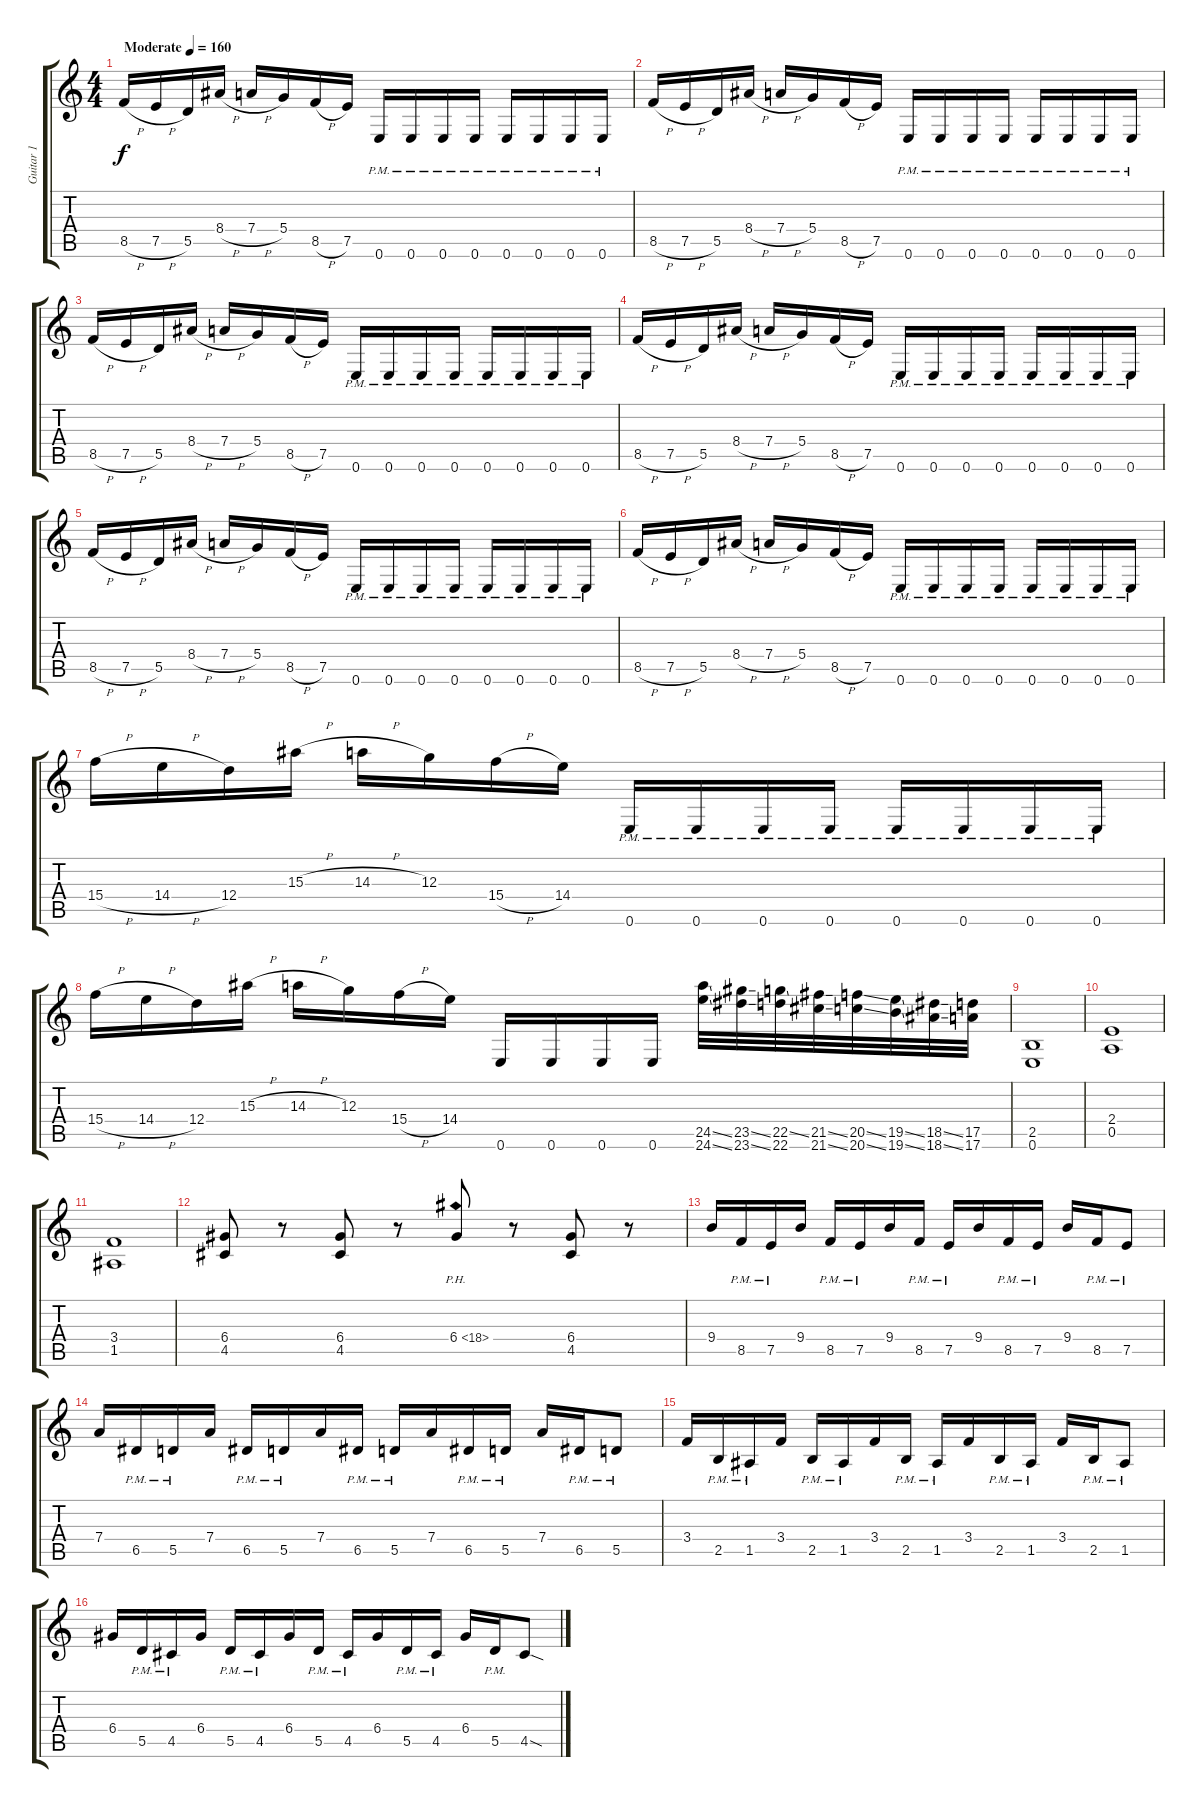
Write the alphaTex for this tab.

\track ("Guitar 1" "Guitar 1") {instrument distortionguitar}
\staff {score tabs}
\tuning (E4 B3 G3 D3 A2 E2) {hide}
\ts (4 4)
\tempo (160 "Moderate")
\clef g2
\ks c
8.5{h}.16{dy f instrument distortionguitar} 7.5{h}.16 5.5.16 8.4{h}.16 7.4{h}.16 5.4.16 8.5{h}.16 7.5.16 0.6{pm}.16 0.6{pm}.16 0.6{pm}.16 0.6{pm}.16 0.6{pm}.16 0.6{pm}.16 0.6{pm}.16 0.6{pm}.16 |
8.5{h}.16 7.5{h}.16 5.5.16 8.4{h}.16 7.4{h}.16 5.4.16 8.5{h}.16 7.5.16 0.6{pm}.16 0.6{pm}.16 0.6{pm}.16 0.6{pm}.16 0.6{pm}.16 0.6{pm}.16 0.6{pm}.16 0.6{pm}.16 |
8.5{h}.16 7.5{h}.16 5.5.16 8.4{h}.16 7.4{h}.16 5.4.16 8.5{h}.16 7.5.16 0.6{pm}.16 0.6{pm}.16 0.6{pm}.16 0.6{pm}.16 0.6{pm}.16 0.6{pm}.16 0.6{pm}.16 0.6{pm}.16 |
8.5{h}.16 7.5{h}.16 5.5.16 8.4{h}.16 7.4{h}.16 5.4.16 8.5{h}.16 7.5.16 0.6{pm}.16 0.6{pm}.16 0.6{pm}.16 0.6{pm}.16 0.6{pm}.16 0.6{pm}.16 0.6{pm}.16 0.6{pm}.16 |
8.5{h}.16 7.5{h}.16 5.5.16 8.4{h}.16 7.4{h}.16 5.4.16 8.5{h}.16 7.5.16 0.6{pm}.16 0.6{pm}.16 0.6{pm}.16 0.6{pm}.16 0.6{pm}.16 0.6{pm}.16 0.6{pm}.16 0.6{pm}.16 |
8.5{h}.16 7.5{h}.16 5.5.16 8.4{h}.16 7.4{h}.16 5.4.16 8.5{h}.16 7.5.16 0.6{pm}.16 0.6{pm}.16 0.6{pm}.16 0.6{pm}.16 0.6{pm}.16 0.6{pm}.16 0.6{pm}.16 0.6{pm}.16 |
15.4{h}.16 14.4{h}.16 12.4.16 15.3{h}.16 14.3{h}.16 12.3.16 15.4{h}.16 14.4.16 0.6{pm}.16 0.6{pm}.16 0.6{pm}.16 0.6{pm}.16 0.6{pm}.16 0.6{pm}.16 0.6{pm}.16 0.6{pm}.16 |
15.4{h}.16 14.4{h}.16 12.4.16 15.3{h}.16 14.3{h}.16 12.3.16 15.4{h}.16 14.4.16 0.6.16 0.6.16 0.6.16 0.6.16 (24.5{ss} 24.6{ss}).32 (23.5{ss} 23.6{ss}).32 (22.5{ss} 22.6).32 (21.5{ss} 21.6{ss}).32 (20.5{ss} 20.6{ss}).32 (19.5{ss} 19.6{ss}).32 (18.5{ss} 18.6{ss}).32 (17.5 17.6).32 |
(2.5 0.6).1 |
(2.4 0.5).1 |
(3.4 1.5).1 |
(6.4 4.5).8 r.8 (6.4 4.5).8 r.8 6.4{ph 12}.8 r.8 (6.4 4.5).8 r.8 |
9.4.16 8.5{pm}.16 7.5{pm}.16 9.4.16 8.5{pm}.16 7.5{pm}.16 9.4.16 8.5{pm}.16 7.5{pm}.16 9.4.16 8.5{pm}.16 7.5{pm}.16 9.4.16 8.5{pm}.16 7.5{pm}.8 |
7.4.16 6.5{pm}.16 5.5{pm}.16 7.4.16 6.5{pm}.16 5.5{pm}.16 7.4.16 6.5{pm}.16 5.5{pm}.16 7.4.16 6.5{pm}.16 5.5{pm}.16 7.4.16 6.5{pm}.16 5.5{pm}.8 |
3.4.16 2.5{pm}.16 1.5{pm}.16 3.4.16 2.5{pm}.16 1.5{pm}.16 3.4.16 2.5{pm}.16 1.5{pm}.16 3.4.16 2.5{pm}.16 1.5{pm}.16 3.4.16 2.5{pm}.16 1.5{pm}.8 |
6.4.16 5.5{pm}.16 4.5{pm}.16 6.4.16 5.5{pm}.16 4.5{pm}.16 6.4.16 5.5{pm}.16 4.5{pm}.16 6.4.16 5.5{pm}.16 4.5{pm}.16 6.4.16 5.5{pm}.16 4.5{sod}.8
